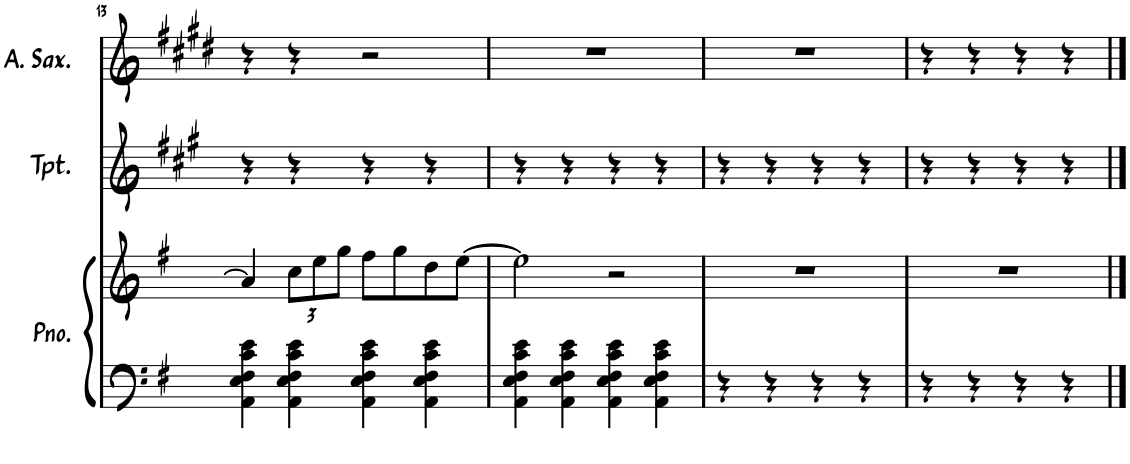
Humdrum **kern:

**kern	**kern	**kern	**kern
*part3	*part3	*part2	*part1
*staff4	*staff3	*staff2	*staff1
*I"Piano	*	*I"Trumpet	*I"Alto Saxophone
*I'Pno.	*	*I'Tpt.	*I'A. Sax.
!!LO:PB:g=z
*clefF4	*clefG2	*clefG2	*clefG2
*	*	*Trd1c2	*Trd5c9
*k[f#]	*k[f#]	*k[f#c#g#]	*k[f#c#g#d#]
*M4/4	*M4/4	*M4/4	*M4/4
=13	=13	=13	=13
4AA\ 4E\ 4F#\ 4c\ 4e\	4a/]	4r	4r
*	*Xbrackettup	*	*
4AA\ 4E\ 4F#\ 4c\ 4e\	12cc\L	4r	4r
.	12ee\	.	.
.	12gg\J	.	.
4AA\ 4E\ 4F#\ 4c\ 4e\	8ff#\L	4r	2r
.	8gg\	.	.
4AA\ 4E\ 4F#\ 4c\ 4e\	8dd\	4r	.
.	[8ee\J	.	.
=14	=14	=14	=14
4AA\ 4E\ 4F#\ 4c\ 4e\	2ee\]	4r	1r
4AA\ 4E\ 4F#\ 4c\ 4e\	.	4r	.
4AA\ 4E\ 4F#\ 4c\ 4e\	2r	4r	.
4AA\ 4E\ 4F#\ 4c\ 4e\	.	4r	.
=15	=15	=15	=15
4r	1r	4r	1r
4r	.	4r	.
4r	.	4r	.
4r	.	4r	.
=16	=16	=16	=16
4r	1r	4r	4r
4r	.	4r	4r
4r	.	4r	4r
4r	.	4r	4r
==	==	==	==
*-	*-	*-	*-
